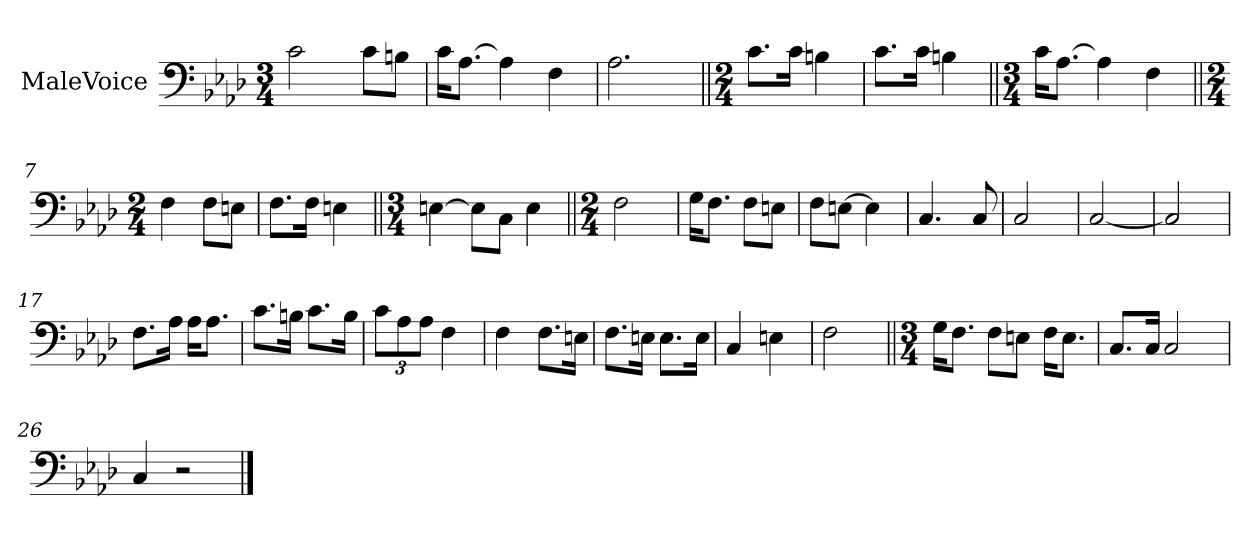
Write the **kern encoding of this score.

**kern
*part1
*staff1
*I"MaleVoice
*clefF4
*k[b-e-a-d-]
*M3/4
*MM80
=1
2c
8c\L
8Bn\J
=2
16c\KL
[8.A-\J
4A-]
4F
=3
2.A-
=4||
*M2/4
8.c\L
16c\Jk
4Bn
=5
8.c\L
16c\Jk
4Bn
=6||
*M3/4
16c\KL
[8.A-\J
4A-]
4F
=7||
*M2/4
4F
8F\L
8En\J
=8
8.F\L
16F\Jk
4En
=9||
*M3/4
[4En
8E\L]
8C\J
4E
=10||
*M2/4
2F
=11
16G\KL
8.F\J
8F\L
8En\J
=12
8F\L
[8En\J
4E]
=13
4.C
8C
=14
2C
=15
[2C
=16
2C]
=17
*MM56
8.F\L
16A-\Jk
16A-\KL
8.A-\J
=18
8.c\L
16Bn\Jk
8.c\L
16B\Jk
=19
12c\L
12A-\
12A-\J
4F
=20
4F
8.F\L
16En\Jk
=21
8.F\L
16En\Jk
8.E\L
16E\Jk
=22
4C
4En
=23
2F
=24||
*M3/4
16G\KL
8.F\J
8F\L
8En\J
16F\KL
8.E\J
=25
8.C/L
16C/Jk
2C
=26
4C
2r
==
*-
